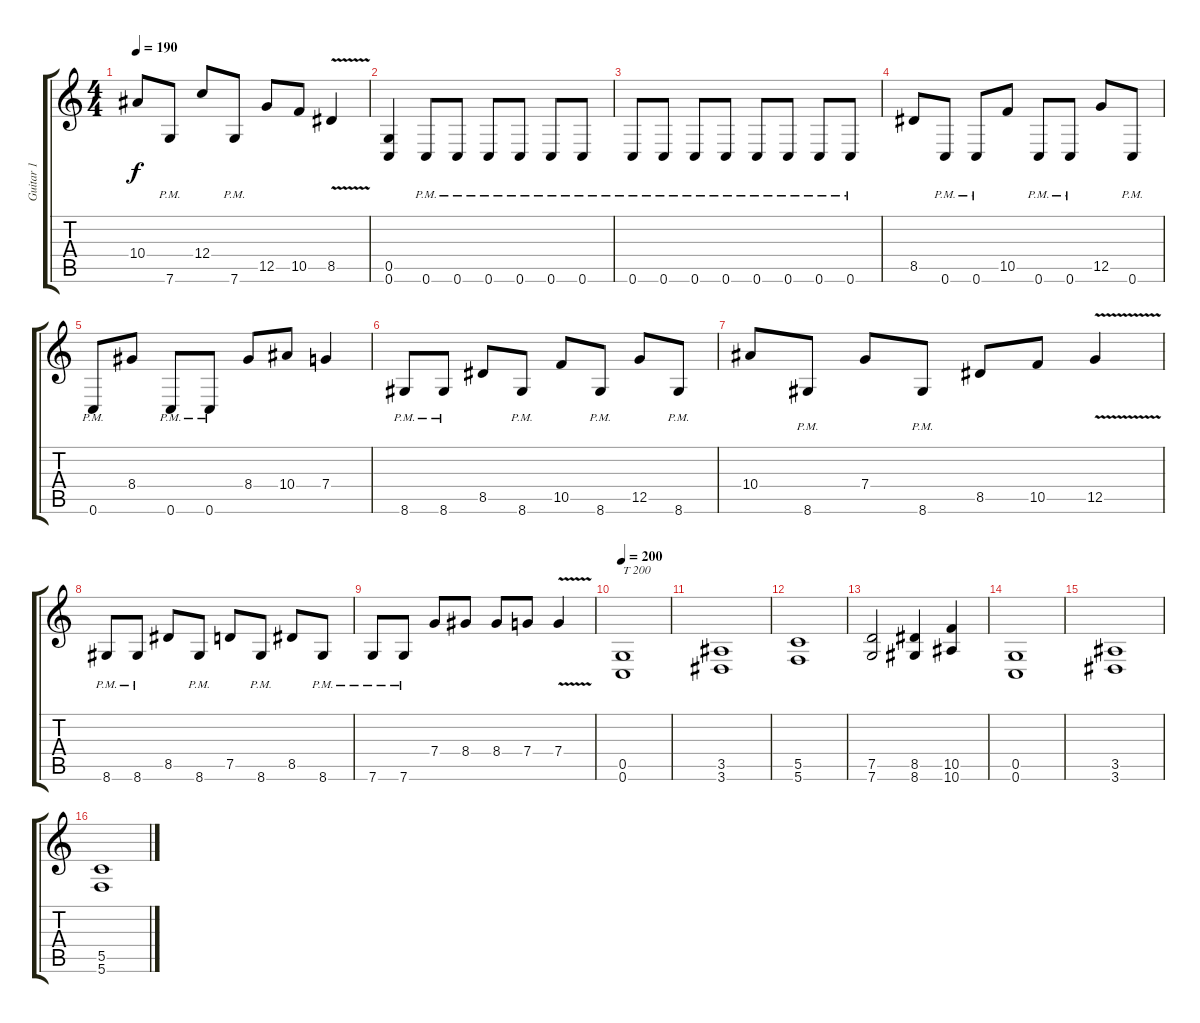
\track ("Guitar 1" "Guitar 1") {instrument distortionguitar}
\staff {score tabs}
\tuning (D4 A3 F3 C3 G2 C2) {hide}
\ts (4 4)
\tempo 190
\clef g2
\ks c
10.4.8{dy f} 7.6{pm}.8 12.4.8 7.6{pm}.8 12.5.8 10.5.8 8.5{v}.4 |
(0.5 0.6).4 0.6{pm}.8 0.6{pm}.8 0.6{pm}.8 0.6{pm}.8 0.6{pm}.8 0.6{pm}.8 |
0.6{pm}.8 0.6{pm}.8 0.6{pm}.8 0.6{pm}.8 0.6{pm}.8 0.6{pm}.8 0.6{pm}.8 0.6{pm}.8 |
8.5.8 0.6{pm}.8 0.6{pm}.8 10.5.8 0.6{pm}.8 0.6{pm}.8 12.5.8 0.6{pm}.8 |
0.6{pm}.8 8.4.8 0.6{pm}.8 0.6{pm}.8 8.4.8 10.4.8 7.4.4 |
8.6{pm}.8 8.6{pm}.8 8.5.8 8.6{pm}.8 10.5.8 8.6{pm}.8 12.5.8 8.6{pm}.8 |
10.4.8 8.6{pm}.8 7.4.8 8.6{pm}.8 8.5.8 10.5.8 12.5{v}.4 |
8.6{pm}.8 8.6{pm}.8 8.5.8 8.6{pm}.8 7.5.8 8.6{pm}.8 8.5.8 8.6{pm}.8 |
7.6{pm}.8 7.6{pm}.8 7.4.8 8.4.8 8.4.8 7.4.8 7.4{v}.4 |
\tempo 200
(0.5 0.6).1{txt "T 200"} |
(3.5 3.6).1 |
(5.5 5.6).1 |
(7.5 7.6).2 (8.5 8.6).4 (10.5 10.6).4 |
(0.5 0.6).1 |
(3.5 3.6).1 |
(5.5 5.6).1
